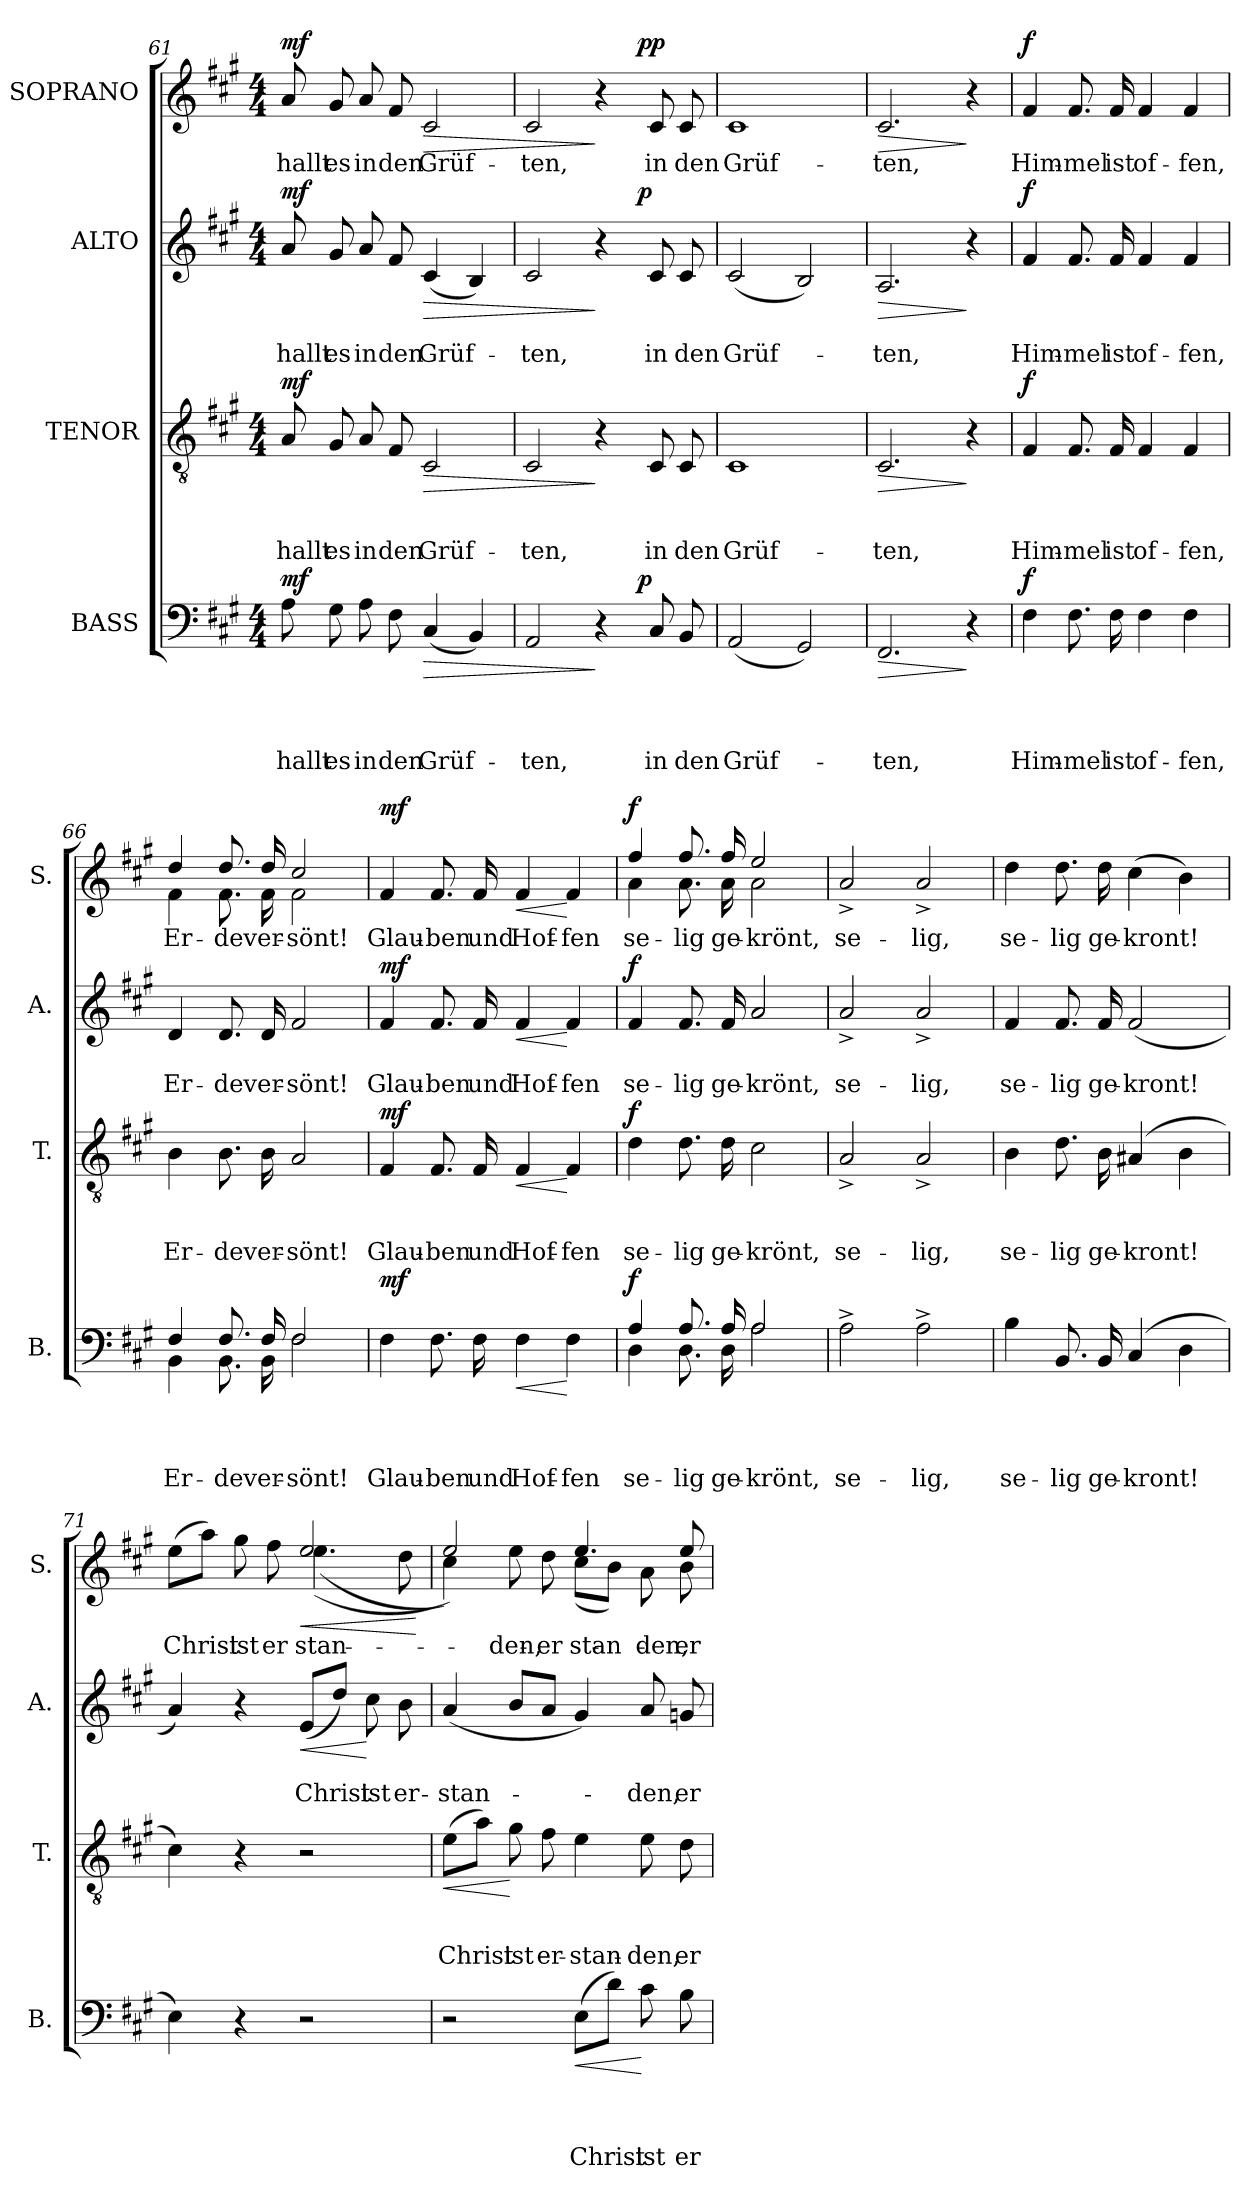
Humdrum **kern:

**kern	**text	**text	**text	**text	**dynam	**kern	**text	**text	**text	**dynam	**kern	**text	**text	**dynam	**kern	**text	**dynam
*part4	*part4	*part4	*part4	*part4	*part4	*part3	*part3	*part3	*part3	*part3	*part2	*part2	*part2	*part2	*part1	*part1	*part1
*staff4	*staff4	*staff4	*staff4	*staff4	*staff4	*staff3	*staff3	*staff3	*staff3	*staff3	*staff2	*staff2	*staff2	*staff2	*staff1	*staff1	*staff1
*I"BASS	*	*	*	*	*	*I"TENOR	*	*	*	*	*I"ALTO	*	*	*	*I"SOPRANO	*	*
*I'B.	*	*	*	*	*	*I'T.	*	*	*	*	*I'A.	*	*	*	*I'S.	*	*
!!LO:LB:g=z
*clefF4	*	*	*	*	*	*clefGv2	*	*	*	*	*clefG2	*	*	*	*clefG2	*	*
*k[f#c#g#]	*	*	*	*	*	*k[f#c#g#]	*	*	*	*	*k[f#c#g#]	*	*	*	*k[f#c#g#]	*	*
*A:	*	*	*	*	*	*A:	*	*	*	*	*A:	*	*	*	*A:	*	*
*M4/4	*	*	*	*	*	*M4/4	*	*	*	*	*M4/4	*	*	*	*M4/4	*	*
=61	=61	=61	=61	=61	=61	=61	=61	=61	=61	=61	=61	=61	=61	=61	=61	=61	=61
!	!	!	!	!LO:LY:b	!LO:DY:a	!	!	!	!LO:LY:b	!LO:DY:a	!	!	!LO:LY:b	!LO:DY:a	!	!LO:LY:b	!LO:DY:a
8A\	.	.	.	hallt	mf	8A/	.	.	hallt	mf	8a/	.	hallt	mf	8a/	hallt	mf
!	!	!	!	!LO:LY:b	!	!	!	!	!LO:LY:b	!	!	!	!LO:LY:b	!	!	!LO:LY:b	!
8G#\	.	.	.	es	.	8G#/	.	.	es	.	8g#/	.	es	.	8g#/	es	.
!	!	!	!	!LO:LY:b	!	!	!	!	!LO:LY:b	!	!	!	!LO:LY:b	!	!	!LO:LY:b	!
8A\	.	.	.	in	.	8A/	.	.	in	.	8a/	.	in	.	8a/	in	.
!	!	!	!	!LO:LY:b	!	!	!	!	!LO:LY:b	!	!	!	!LO:LY:b	!	!	!LO:LY:b	!
8F#\	.	.	.	den	.	8F#/	.	.	den	.	8f#/	.	den	.	8f#/	den	.
!	!	!	!	!LO:LY:b	!LO:HP:b	!	!	!	!LO:LY:b	!LO:HP:b	!	!	!LO:LY:b	!LO:HP:b	!	!LO:LY:b	!LO:HP:b
(<4C#/	.	.	.	Grüf-	>	2C#/	.	.	Grüf-	>	(<4c#/	.	Grüf-	>	2c#/	Grüf-	>
4BB/)	.	.	.	.	.	.	.	.	.	.	4B/)	.	.	.	.	.	.
=62	=62	=62	=62	=62	=62	=62	=62	=62	=62	=62	=62	=62	=62	=62	=62	=62	=62
!	!	!	!	!LO:LY:b	!	!	!	!	!LO:LY:b	!	!	!	!LO:LY:b	!	!	!LO:LY:b	!
*^	*	*	*	*	*	*	*	*	*	*	*^	*	*	*	*^	*	*
2AA/	2ryy	.	.	.	-ten,	.	2C#/	.	.	-ten,	.	2c#/	2ryy	.	-ten,	.	2c#/	2ryy	-ten,	.
4r	8..ryy	.	.	.	.	]	4r	.	.	.	]	4r	8..ryy	.	.	]	4r	8..ryy	.	]
!	!	!	!	!	!	!LO:DY:a	!	!	!	!	!	!	!	!	!	!LO:DY:b	!	!	!	!LO:DY:a
!	!	!	!	!	!	!	!	!	!	!	!	!	!	!	!	!	!	!	!	!LO:DY:n=1:b
.	4ryy	.	.	.	.	p	.	.	.	.	.	.	4ryy	.	.	p	.	4ryy	.	p p
!	!	!	!	!	!LO:LY:b	!	!	!	!	!LO:LY:b	!	!	!	!	!LO:LY:b	!	!	!	!LO:LY:b	!
8C#/	.	.	.	.	in	.	8C#/	.	.	in	.	8c#/	.	.	in	.	8c#/	.	in	.
!	!	!	!	!	!LO:LY:b	!	!	!	!	!LO:LY:b	!	!	!	!	!LO:LY:b	!	!	!	!LO:LY:b	!
8BB/	.	.	.	.	den	.	8C#/	.	.	den	.	8c#/	.	.	den	.	8c#/	.	den	.
.	32ryy	.	.	.	.	.	.	.	.	.	.	.	32ryy	.	.	.	.	32ryy	.	.
=63	=63	=63	=63	=63	=63	=63	=63	=63	=63	=63	=63	=63	=63	=63	=63	=63	=63	=63	=63	=63
!	!	!	!	!	!LO:LY:b	!	!	!	!	!LO:LY:b	!	!	!	!	!LO:LY:b	!	!	!	!LO:LY:b	!
*	*	*	*	*	*	*	*	*	*	*	*	*v	*v	*	*	*	*	*	*	*
*v	*v	*	*	*	*	*	*	*	*	*	*	*	*	*	*	*v	*v	*	*
(<2AA/	.	.	.	Grüf-	.	1C#	.	.	Grüf-	.	(<2c#/	.	Grüf-	.	1c#	Grüf-	.
2GG#/)	.	.	.	.	.	.	.	.	.	.	2B/)	.	.	.	.	.	.
=64	=64	=64	=64	=64	=64	=64	=64	=64	=64	=64	=64	=64	=64	=64	=64	=64	=64
!	!	!	!	!LO:LY:b	!LO:HP:b	!	!	!	!LO:LY:b	!LO:HP:b	!	!	!LO:LY:b	!LO:HP:b	!	!LO:LY:b	!LO:HP:b
2.FF#/	.	.	.	-ten,	>	2.C#/	.	.	-ten,	>	2.A/	.	-ten,	>	2.c#/	-ten,	>
4r	.	.	.	.	]	4r	.	.	.	]	4r	.	.	]	4r	.	]
!!LO:LB:g=z
=65	=65	=65	=65	=65	=65	=65	=65	=65	=65	=65	=65	=65	=65	=65	=65	=65	=65
!	!	!	!	!LO:LY:b	!LO:DY:a	!	!	!	!LO:LY:b	!LO:DY:a	!	!	!LO:LY:b	!LO:DY:a	!	!LO:LY:b	!LO:DY:a
4F#\	.	.	.	Him-	f	4F#/	.	.	Him-	f	4f#/	.	Him-	f	4f#/	Him-	f
!	!	!	!	!LO:LY:b	!	!	!	!	!LO:LY:b	!	!	!	!LO:LY:b	!	!	!LO:LY:b	!
8.F#\	.	.	.	-mel	.	8.F#/	.	.	-mel	.	8.f#/	.	-mel	.	8.f#/	-mel	.
!	!	!	!	!LO:LY:b	!	!	!	!	!LO:LY:b	!	!	!	!LO:LY:b	!	!	!LO:LY:b	!
16F#\	.	.	.	ist	.	16F#/	.	.	ist	.	16f#/	.	ist	.	16f#/	ist	.
!	!	!	!	!LO:LY:b	!	!	!	!	!LO:LY:b	!	!	!	!LO:LY:b	!	!	!LO:LY:b	!
4F#\	.	.	.	of-	.	4F#/	.	.	of-	.	4f#/	.	of-	.	4f#/	of-	.
!	!	!	!	!LO:LY:b	!	!	!	!	!LO:LY:b	!	!	!	!LO:LY:b	!	!	!LO:LY:b	!
4F#\	.	.	.	-fen,	.	4F#/	.	.	-fen,	.	4f#/	.	-fen,	.	4f#/	-fen,	.
=66	=66	=66	=66	=66	=66	=66	=66	=66	=66	=66	=66	=66	=66	=66	=66	=66	=66
!	!	!	!	!LO:LY:b	!	!	!	!	!LO:LY:b	!	!	!	!LO:LY:b	!	!	!LO:LY:b	!
*^	*	*	*	*	*	*	*	*	*	*	*	*	*	*	*^	*	*
4F#/	4BB\	.	.	.	Er-	.	4B\	.	.	Er-	.	4d/	.	Er-	.	4dd/	4f#\	Er-	.
!	!	!	!	!	!LO:LY:b	!	!	!	!	!LO:LY:b	!	!	!	!LO:LY:b	!	!	!	!LO:LY:b	!
8.F#/	8.BB\	.	.	.	-de	.	8.B\	.	.	-de	.	8.d/	.	-de	.	8.dd/	8.f#\	-de	.
!	!	!	!	!	!LO:LY:b	!	!	!	!	!LO:LY:b	!	!	!	!LO:LY:b	!	!	!	!LO:LY:b	!
16F#/	16BB\	.	.	.	ver-	.	16B\	.	.	ver-	.	16d/	.	ver-	.	16dd/	16f#\	ver-	.
!	!	!	!	!	!LO:LY:b	!	!	!	!	!LO:LY:b	!	!	!	!LO:LY:b	!	!	!	!LO:LY:b	!
2F#/	2F#\	.	.	.	-sönt!	.	2A/	.	.	-sönt!	.	2f#/	.	-sönt!	.	2cc#/	2f#\	-sönt!	.
=67	=67	=67	=67	=67	=67	=67	=67	=67	=67	=67	=67	=67	=67	=67	=67	=67	=67	=67	=67
!	!	!	!	!	!LO:LY:b	!LO:DY:a	!	!	!	!LO:LY:b	!LO:DY:a	!	!	!LO:LY:b	!LO:DY:a	!	!	!LO:LY:b	!LO:DY:a
*v	*v	*	*	*	*	*	*	*	*	*	*	*	*	*	*	*v	*v	*	*
4F#\	.	.	.	Glau-	mf	4F#/	.	.	Glau-	mf	4f#/	.	Glau-	mf	4f#/	Glau-	mf
!	!	!	!	!LO:LY:b	!	!	!	!	!LO:LY:b	!	!	!	!LO:LY:b	!	!	!LO:LY:b	!
8.F#\	.	.	.	-ben	.	8.F#/	.	.	-ben	.	8.f#/	.	-ben	.	8.f#/	-ben	.
!	!	!	!	!LO:LY:b	!	!	!	!	!LO:LY:b	!	!	!	!LO:LY:b	!	!	!LO:LY:b	!
16F#\	.	.	.	und	.	16F#/	.	.	und	.	16f#/	.	und	.	16f#/	und	.
!	!	!	!	!LO:LY:b	!LO:HP:b	!	!	!	!LO:LY:b	!LO:HP:b	!	!	!LO:LY:b	!LO:HP:b	!	!LO:LY:b	!LO:HP:b
4F#\	.	.	.	Hof-	<	4F#/	.	.	Hof-	<	4f#/	.	Hof-	<	4f#/	Hof-	<
!	!	!	!	!LO:LY:b	!	!	!	!	!LO:LY:b	!	!	!	!LO:LY:b	!	!	!LO:LY:b	!
4F#\	.	.	.	-fen	[	4F#/	.	.	-fen	[	4f#/	.	-fen	[	4f#/	-fen	[
=68	=68	=68	=68	=68	=68	=68	=68	=68	=68	=68	=68	=68	=68	=68	=68	=68	=68
!	!	!	!	!LO:LY:b	!LO:DY:a	!	!	!	!LO:LY:b	!LO:DY:a	!	!	!LO:LY:b	!LO:DY:a	!	!LO:LY:b	!LO:DY:a
*^	*	*	*	*	*	*	*	*	*	*	*	*	*	*	*^	*	*
4A/	4D\	.	.	.	se-	f	4d\	.	.	se-	f	4f#/	.	se-	f	4ff#/	4a\	se-	f
!	!	!	!	!	!LO:LY:b	!	!	!	!	!LO:LY:b	!	!	!	!LO:LY:b	!	!	!	!LO:LY:b	!
8.A/	8.D\	.	.	.	-lig	.	8.d\	.	.	-lig	.	8.f#/	.	-lig	.	8.ff#/	8.a\	-lig	.
!	!	!	!	!	!LO:LY:b	!	!	!	!	!LO:LY:b	!	!	!	!LO:LY:b	!	!	!	!LO:LY:b	!
16A/	16D\	.	.	.	ge-	.	16d\	.	.	ge-	.	16f#/	.	ge-	.	16ff#/	16a\	ge-	.
!	!	!	!	!	!LO:LY:b	!	!	!	!	!LO:LY:b	!	!	!	!LO:LY:b	!	!	!	!LO:LY:b	!
2A/	2A\	.	.	.	-krönt,	.	2c#\	.	.	-krönt,	.	2a/	.	-krönt,	.	2ee/	2a\	-krönt,	.
!!LO:PB:g=z
=69	=69	=69	=69	=69	=69	=69	=69	=69	=69	=69	=69	=69	=69	=69	=69	=69	=69	=69	=69
!	!	!	!	!	!LO:LY:b	!	!	!	!	!LO:LY:b	!	!	!	!LO:LY:b	!	!	!	!LO:LY:b	!
*v	*v	*	*	*	*	*	*	*	*	*	*	*	*	*	*	*v	*v	*	*
2A^>\	.	.	.	se-	.	2A^</	.	.	se-	.	2a^</	.	se-	.	2a^</	se-	.
!	!	!	!	!LO:LY:b	!	!	!	!	!LO:LY:b	!	!	!	!LO:LY:b	!	!	!LO:LY:b	!
2A^>\	.	.	.	-lig,	.	2A^</	.	.	-lig,	.	2a^</	.	-lig,	.	2a^</	-lig,	.
=70	=70	=70	=70	=70	=70	=70	=70	=70	=70	=70	=70	=70	=70	=70	=70	=70	=70
!	!	!	!	!LO:LY:b	!	!	!	!	!LO:LY:b	!	!	!	!LO:LY:b	!	!	!LO:LY:b	!
4B\	.	.	.	se-	.	4B\	.	.	se-	.	4f#/	.	se-	.	4dd\	se-	.
!	!	!	!	!LO:LY:b	!	!	!	!	!LO:LY:b	!	!	!	!LO:LY:b	!	!	!LO:LY:b	!
8.BB/	.	.	.	-lig	.	8.d\	.	.	-lig	.	8.f#/	.	-lig	.	8.dd\	-lig	.
!	!	!	!	!LO:LY:b	!	!	!	!	!LO:LY:b	!	!	!	!LO:LY:b	!	!	!LO:LY:b	!
16BB/	.	.	.	ge-	.	16B\	.	.	ge-	.	16f#/	.	ge-	.	16dd\	ge-	.
!	!	!	!	!LO:LY:b	!	!	!	!	!LO:LY:b	!	!	!	!LO:LY:b	!	!	!LO:LY:b	!
(4C#/	.	.	.	-kront!	.	(4A#X/	.	.	-kront!	.	(<2f#/	.	-kront!	.	(>4cc#\	-kront!	.
4D\	.	.	.	.	.	4B\	.	.	.	.	.	.	.	.	4b\)	.	.
=71	=71	=71	=71	=71	=71	=71	=71	=71	=71	=71	=71	=71	=71	=71	=71	=71	=71
*	*	*	*	*	*	*	*	*	*	*	*	*	*	*	*^	*	*
!	!	!	!	!	!	!	!	!	!	!	!	!	!	!	!	!	!LO:LY:b	!
4E\)	.	.	.	.	.	4c#\)	.	.	.	.	4a/)	.	.	.	2ryy	(>8ee\L	-Christ	.
.	.	.	.	.	.	.	.	.	.	.	.	.	.	.	.	8aa\J)	.	.
!	!	!	!	!	!	!	!	!	!	!	!	!	!	!	!	!	!LO:LY:b	!
4r	.	.	.	.	.	4r	.	.	.	.	4r	.	.	.	.	8gg#\	ist	.
!	!	!	!	!	!	!	!	!	!	!	!	!	!	!	!	!	!LO:LY:b	!
.	.	.	.	.	.	.	.	.	.	.	.	.	.	.	.	8ff#\	er-	.
!	!	!	!	!	!	!	!	!	!	!	!	!	!LO:LY:b	!LO:HP:b	!	!	!LO:LY:b	!LO:HP:b
2r	.	.	.	.	.	2r	.	.	.	.	(<8e/L	.	Christ	<	2ee/	(>(<4.ee\	stan-	<
.	.	.	.	.	.	.	.	.	.	.	8dd/J)	.	.	.	.	.	.	.
!	!	!	!	!	!	!	!	!	!	!	!	!	!LO:LY:b	!	!	!	!	!
.	.	.	.	.	.	.	.	.	.	.	8cc#\	.	ist	[	.	.	.	.
!	!	!	!	!	!	!	!	!	!	!	!	!	!LO:LY:b	!	!	!	!	!
.	.	.	.	.	.	.	.	.	.	.	8b\	.	er-	.	.	8dd\	.	.
*	*	*	*	*	*	*	*	*	*	*	*	*	*	*	*v	*v	*	*
.	.	.	.	.	.	.	.	.	.	.	.	.	.	.	.	.	[
=72	=72	=72	=72	=72	=72	=72	=72	=72	=72	=72	=72	=72	=72	=72	=72	=72	=72
!	!	!	!	!	!	!	!	!	!LO:LY:b	!LO:HP:b	!	!	!LO:LY:b	!	!	!	!
*	*	*	*	*	*	*	*	*	*	*	*	*	*	*	*^	*	*
2r	.	.	.	.	.	(>8e\L	.	.	Christ	<	(<4a/	.	-stan-	.	2ee/)	4cc#\)	.	.
.	.	.	.	.	.	8a\J)	.	.	.	.	.	.	.	.	.	.	.	.
!	!	!	!	!	!	!	!	!	!LO:LY:b	!	!	!	!	!	!	!	!LO:LY:b	!
.	.	.	.	.	.	8g#\	.	.	ist	[	8b/L	.	.	.	.	8ee\	-den,	.
!	!	!	!	!	!	!	!	!	!LO:LY:b	!	!	!	!	!	!	!	!LO:LY:b	!
.	.	.	.	.	.	8f#\	.	.	er-	.	8a/J	.	.	.	.	8dd\	er-	.
!	!	!	!	!LO:LY:b	!LO:HP:b	!	!	!	!LO:LY:b	!	!	!	!	!	!	!	!LO:LY:b	!
(>8E\L	.	.	.	Christ	<	4e\	.	.	-stan-	.	4g#/)	.	.	.	4.ee/	(<8cc#\L	-stan-	.
8d\J)	.	.	.	.	.	.	.	.	.	.	.	.	.	.	.	8b\J)	.	.
!	!	!	!	!LO:LY:b	!	!	!	!	!LO:LY:b	!	!	!	!LO:LY:b	!	!	!	!LO:LY:b	!
8c#\	.	.	.	ist	[	8e\	.	.	-den,	.	8a/	.	-den,	.	.	8a\	-den,	.
!	!	!	!	!LO:LY:b	!	!	!	!	!LO:LY:b	!	!	!	!LO:LY:b	!	!	!	!LO:LY:b	!
8B\	.	.	.	er-	.	8d\	.	.	er-	.	8gn/	.	er-	.	8ee/	8b\	-er-	.
*	*	*	*	*	*	*	*	*	*	*	*	*	*	*	*v	*v	*	*
=	=	=	=	=	=	=	=	=	=	=	=	=	=	=	=	=	=
*-	*-	*-	*-	*-	*-	*-	*-	*-	*-	*-	*-	*-	*-	*-	*-	*-	*-
